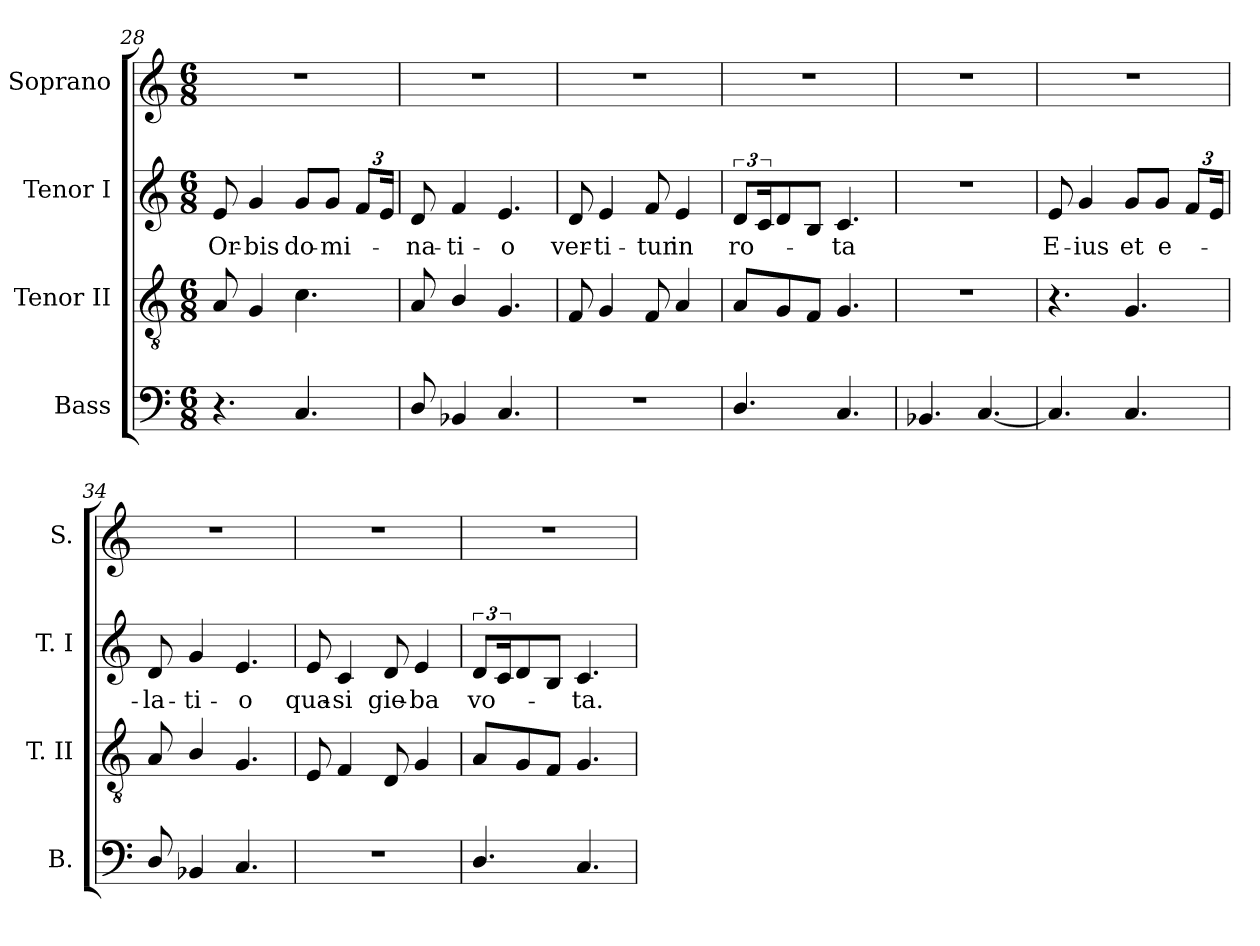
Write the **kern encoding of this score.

**kern	**kern	**kern	**text	**kern
*part4	*part3	*part2	*part2	*part1
*staff4	*staff3	*staff2	*staff2	*staff1
*I"Bass	*I"Tenor II	*I"Tenor I	*	*I"Soprano
*I'B.	*I'T. II	*I'T. I	*	*I'S.
*clefF4	*clefGv2	*clefG2	*	*clefG2
*k[]	*k[]	*k[]	*	*k[]
*C:	*C:	*C:	*	*C:
*M6/8	*M6/8	*M6/8	*	*M6/8
=28	=28	=28	=28	=28
!	!	!	!LO:LY:b	!
4.r	8A/	8e/	Or-	2.r
!	!	!	!LO:LY:b	!
.	4G/	4g/	-bis	.
!	!	!	!LO:LY:b	!
4.C/	4.c\	8g/L	do-	.
!	!	!	!LO:LY:b	!
.	.	8g/J	-mi-	.
*	*	*Xbrackettup	*	*
.	.	12f/L	.	.
.	.	24e/Jk	.	.
=29	=29	=29	=29	=29
!	!	!	!LO:LY:b	!
8D/	8A/	8d/	-na-	2.r
!	!	!	!LO:LY:b	!
4BB-X/	4B/	4f/	-ti-	.
!	!	!	!LO:LY:b	!
4.C/	4.G/	4.e/	-o	.
=30	=30	=30	=30	=30
!	!	!	!LO:LY:b	!
2.r	8F/	8d/	ver-	2.r
!	!	!	!LO:LY:b	!
.	4G/	4e/	-ti-	.
!	!	!	!LO:LY:b	!
.	8F/	8f/	-tur	.
!	!	!	!LO:LY:b	!
.	4A/	4e/	in	.
=31	=31	=31	=31	=31
*	*	*brackettup	*	*
!	!	!	!LO:LY:b	!
4.D/	8A/L	12d/L	ro-	2.r
.	.	24c/k	.	.
.	8G/	8d/	.	.
.	8F/J	8B/J	.	.
!	!	!	!LO:LY:b	!
4.C/	4.G/	4.c/	-ta	.
!!LO:LB:g=z
=32	=32	=32	=32	=32
4.BB-X/	2.r	2.r	.	2.r
[<4.C/	.	.	.	.
=33	=33	=33	=33	=33
!	!	!	!LO:LY:b	!
4.C/]	4.r	8e/	E-	2.r
!	!	!	!LO:LY:b	!
.	.	4g/	-ius	.
!	!	!	!LO:LY:b	!
4.C/	4.G/	8g/L	et	.
!	!	!	!LO:LY:b	!
.	.	8g/J	e-	.
*	*	*Xbrackettup	*	*
.	.	12f/L	.	.
.	.	24e/Jk	.	.
=34	=34	=34	=34	=34
!	!	!	!LO:LY:b	!
8D/	8A/	8d/	-la-	2.r
!	!	!	!LO:LY:b	!
4BB-X/	4B/	4g/	-ti-	.
!	!	!	!LO:LY:b	!
4.C/	4.G/	4.e/	-o	.
=35	=35	=35	=35	=35
!	!	!	!LO:LY:b	!
2.r	8E/	8e/	qua-	2.r
!	!	!	!LO:LY:b	!
.	4F/	4c/	-si	.
!	!	!	!LO:LY:b	!
.	8D/	8d/	gie-	.
!	!	!	!LO:LY:b	!
.	4G/	4e/	-ba	.
=36	=36	=36	=36	=36
*	*	*brackettup	*	*
!	!	!	!LO:LY:b	!
4.D/	8A/L	12d/L	vo-	2.r
.	.	24c/k	.	.
.	8G/	8d/	.	.
.	8F/J	8B/J	.	.
!	!	!	!LO:LY:b	!
4.C/	4.G/	4.c/	-ta.	.
=	=	=	=	=
*-	*-	*-	*-	*-
